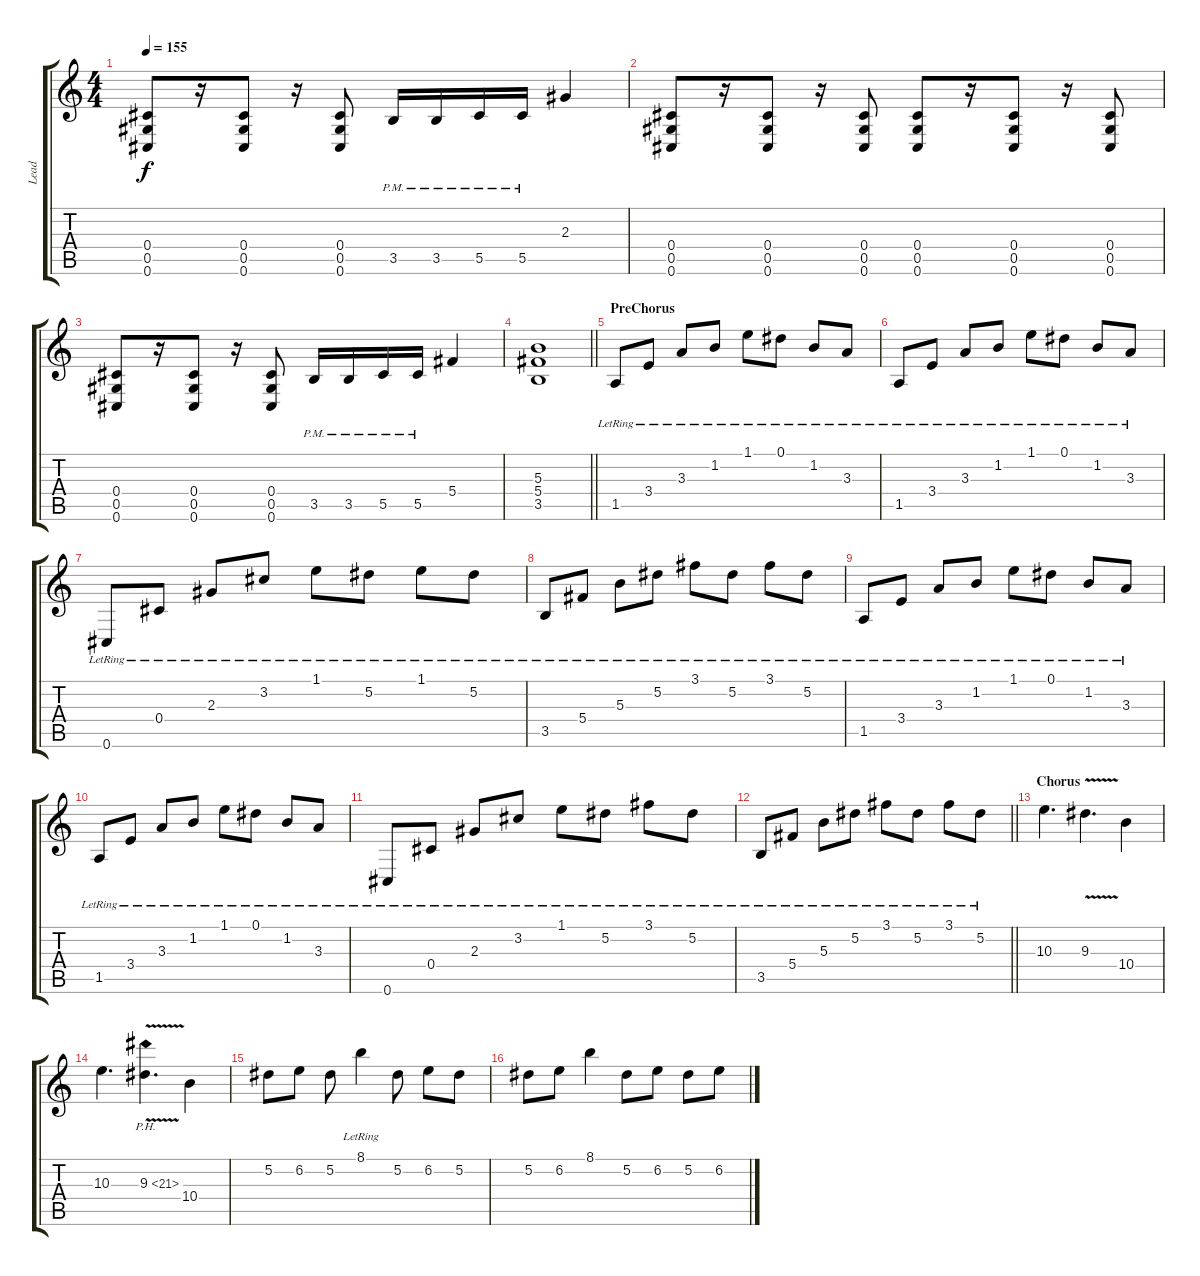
\track ("Lead" "Lead") {instrument distortionguitar}
\staff {score tabs}
\tuning (Eb4 Bb3 Gb3 Db3 Ab2 Db2) {hide}
\ts (4 4)
\tempo 155
\clef g2
\ks c
(0.4 0.5 0.6).8{dy f} r.16 (0.4 0.5 0.6).8 r.16 (0.4 0.5 0.6).8 3.5{pm}.16 3.5{pm}.16 5.5{pm}.16 5.5{pm}.16 2.3.4 |
(0.4 0.5 0.6).8 r.16 (0.4 0.5 0.6).8 r.16 (0.4 0.5 0.6).8 (0.4 0.5 0.6).8 r.16 (0.4 0.5 0.6).8 r.16 (0.4 0.5 0.6).8 |
(0.4 0.5 0.6).8 r.16 (0.4 0.5 0.6).8 r.16 (0.4 0.5 0.6).8 3.5{pm}.16 3.5{pm}.16 5.5{pm}.16 5.5{pm}.16 5.4.4 |
\barLineRight lightlight
(5.3 5.4 3.5).1 |
\section ("" "PreChorus")
1.5{lr}.8{instrument electricguitarjazz} 3.4{lr}.8 3.3{lr}.8 1.2{lr}.8 1.1{lr}.8 0.1{lr}.8 1.2{lr}.8 3.3{lr}.8 |
1.5{lr}.8 3.4{lr}.8 3.3{lr}.8 1.2{lr}.8 1.1{lr}.8 0.1{lr}.8 1.2{lr}.8 3.3{lr}.8 |
0.6{lr}.8 0.4{lr}.8 2.3{lr}.8 3.2{lr}.8 1.1{lr}.8 5.2{lr}.8 1.1{lr}.8 5.2{lr}.8 |
3.5{lr}.8 5.4{lr}.8 5.3{lr}.8 5.2{lr}.8 3.1{lr}.8 5.2{lr}.8 3.1{lr}.8 5.2{lr}.8 |
1.5{lr}.8 3.4{lr}.8 3.3{lr}.8 1.2{lr}.8 1.1{lr}.8 0.1{lr}.8 1.2{lr}.8 3.3{lr}.8 |
1.5{lr}.8 3.4{lr}.8 3.3{lr}.8 1.2{lr}.8 1.1{lr}.8 0.1{lr}.8 1.2{lr}.8 3.3{lr}.8 |
0.6{lr}.8 0.4{lr}.8 2.3{lr}.8 3.2{lr}.8 1.1{lr}.8 5.2{lr}.8 3.1{lr}.8 5.2{lr}.8 |
\barLineRight lightlight
3.5{lr}.8 5.4{lr}.8 5.3{lr}.8 5.2{lr}.8 3.1{lr}.8 5.2{lr}.8 3.1{lr}.8 5.2{lr}.8 |
\section ("" "Chorus")
10.3.4{d instrument distortionguitar} 9.3{v}.4{d} 10.4.4 |
10.3.4{d} 9.3{ph 12 v}.4{d} 10.4.4 |
5.2.8 6.2.8 5.2.8 8.1{lr}.4 5.2.8 6.2.8 5.2.8 |
5.2.8 6.2.8 8.1.4 5.2.8 6.2.8 5.2.8 6.2.8
